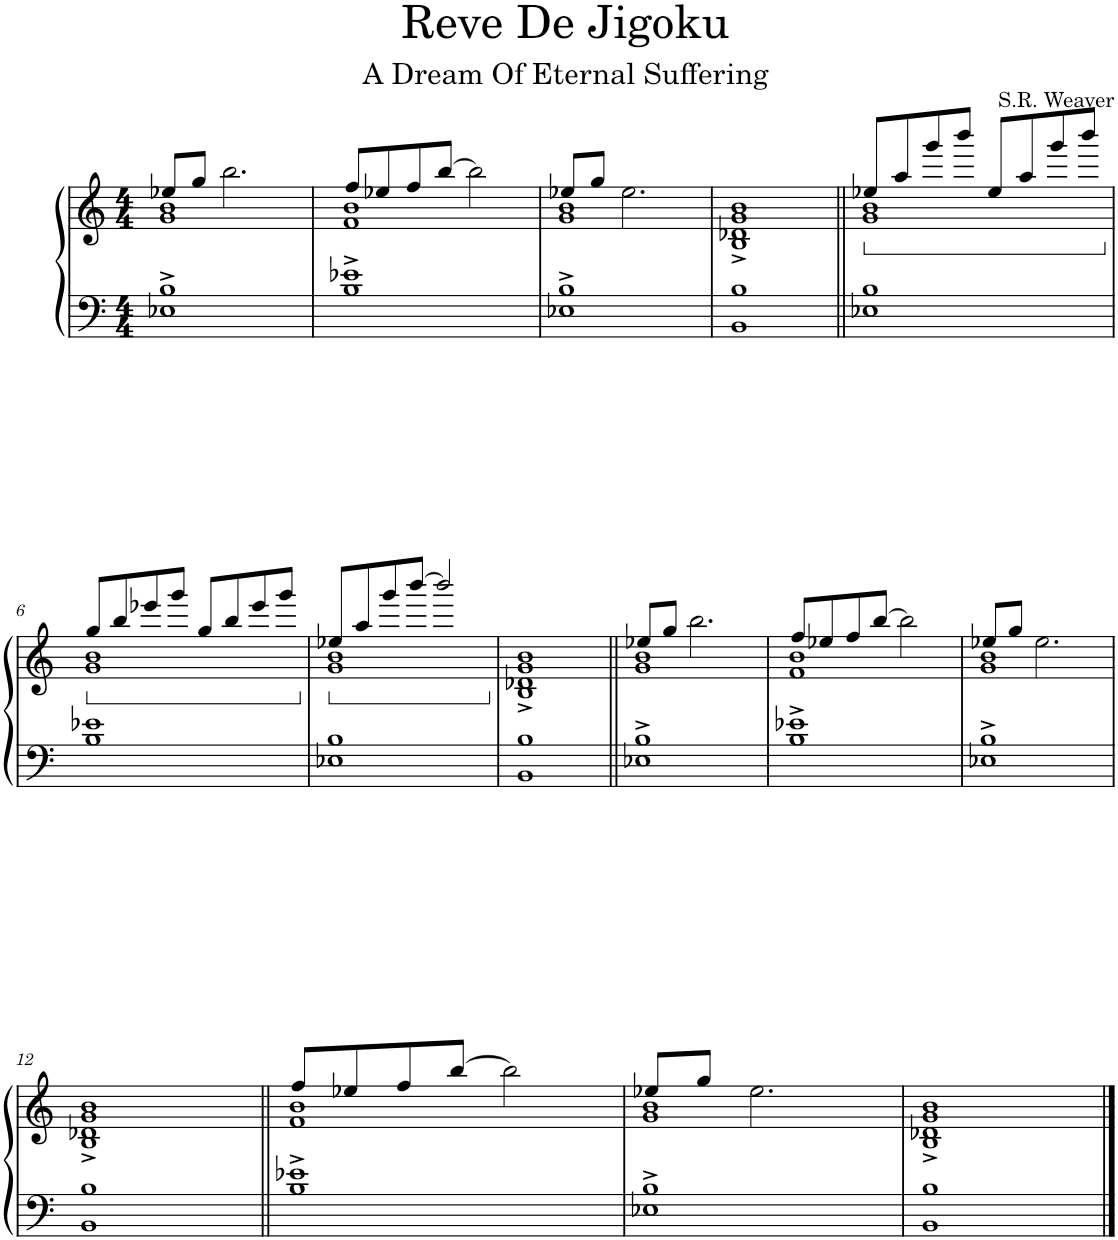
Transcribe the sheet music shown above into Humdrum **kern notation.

**kern	**kern
*part1	*part1
*staff2	*staff1
*I"Piano	*
*I'Pno.	*
*clefF4	*clefG2
*k[]	*k[]
*M4/4	*M4/4
=1	=1
*	*^
1E-X^ 1B^	1g 1b	8ee-X/L
.	.	8gg/J
.	.	2.bb\
=2	=2	=2
1B^ 1e-X^	1f 1b	8ff/L
.	.	8ee-X/
.	.	8ff/
.	.	[8bb/J
.	.	2bb\]
=3	=3	=3
1E-X^ 1B^	1g 1b	8ee-X/L
.	.	8gg/J
.	.	2.ee-\
*	*v	*v
=4	=4
1BB 1B	1B^ 1d-X^ 1g^ 1b^
=5||	=5||
*	*ped
*	*^
1E-X 1B	8ee-X/L	1g 1b
.	8aa/	.
.	8ggg/	.
.	8bbb/J	.
.	8ee-/L	.
.	8aa/	.
.	8ggg/	.
.	8bbb/J	.
!!LO:LB:g=z	!!
=6	=6	=6
*	*Xped	*
*	*ped	*
1B 1e-X	8gg/L	1g 1b
.	8bb/	.
.	8eee-X/	.
.	8ggg/J	.
.	8gg/L	.
.	8bb/	.
.	8eee-/	.
.	8ggg/J	.
=7	=7	=7
*	*Xped	*
*	*ped	*
1E-X 1B	8ee-X/L	1g 1b
.	8aa/	.
.	8ggg/	.
.	[8bbb/J	.
.	2bbb/]	.
*	*v	*v
=8	=8
*	*Xped
1BB 1B	1B^ 1d-X^ 1g^ 1b^
=9||	=9||
*	*^
1E-X^ 1B^	1g 1b	8ee-X/L
.	.	8gg/J
.	.	2.bb\
=10	=10	=10
1B^ 1e-X^	1f 1b	8ff/L
.	.	8ee-X/
.	.	8ff/
.	.	[8bb/J
.	.	2bb\]
=11	=11	=11
1E-X^ 1B^	1g 1b	8ee-X/L
.	.	8gg/J
.	.	2.ee-\
*	*v	*v
!!LO:LB:g=z
=12	=12
1BB 1B	1B^ 1d-X^ 1g^ 1b^
=13||	=13||
*	*^
1B^ 1e-X^	1f 1b	8ff/L
.	.	8ee-X/
.	.	8ff/
.	.	[8bb/J
.	.	2bb\]
=14	=14	=14
1E-X^ 1B^	1g 1b	8ee-X/L
.	.	8gg/J
.	.	2.ee-\
*	*v	*v
=15	=15
1BB 1B	1B^ 1d-X^ 1g^ 1b^
==	==
*-	*-
